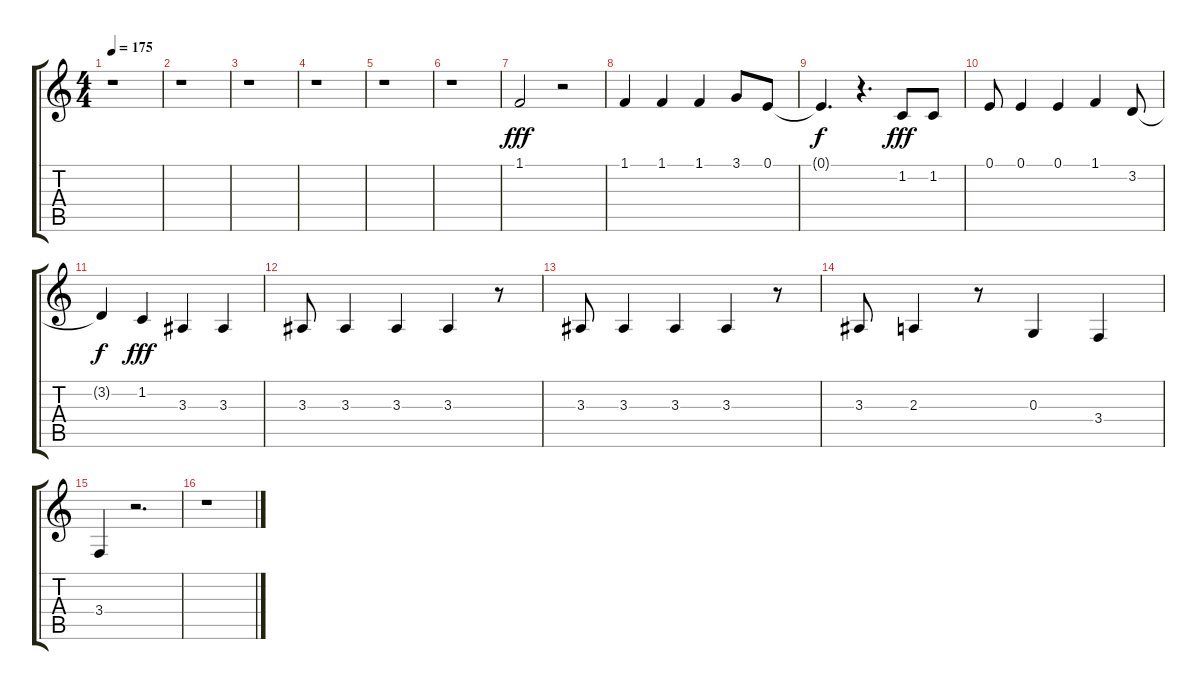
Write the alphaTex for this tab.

\track "" {instrument lead8bassandlead}
\staff {score tabs}
\tuning (E4 B3 G3 D3 A2 E2) {hide}
\ts (4 4)
\tempo 175
\clef g2
\ks c
r.1{dy fff} |
r.1 |
r.1 |
r.1 |
r.1 |
r.1 |
1.1.2 r.2 |
1.1.4 1.1.4 1.1.4 3.1.8 0.1.8 |
0.1{t}.4{d dy f} r.4{d} 1.2.8{dy fff} 1.2.8 |
0.1.8 0.1.4 0.1.4 1.1.4 3.2.8 |
3.2{t}.4{dy f} 1.2.4{dy fff} 3.3.4 3.3.4 |
3.3.8 3.3.4 3.3.4 3.3.4 r.8 |
3.3.8 3.3.4 3.3.4 3.3.4 r.8 |
3.3.8 2.3.4 r.8 0.3.4 3.4.4 |
3.4.4 r.2{d} |
r.1
